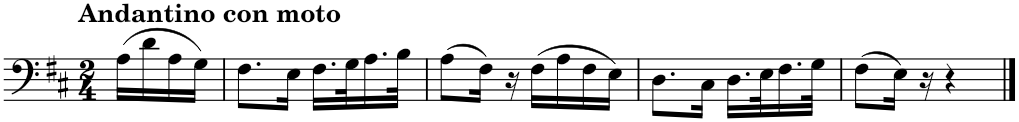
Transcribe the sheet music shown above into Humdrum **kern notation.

**kern
*part1
*staff1
*I"Piano
*I'Pno.
*clefF4
*k[f#c#]
*M2/4
=
!LO:TX:a:B:t=Andantino con moto
(16A\LL
16d\
16A\
16G\JJ)
=1
8.F#\L
16E\Jk
16.F#\LL
32G\K
16.A\
32B\JJk
=2
(8A\L
16F#\Jk)
16r
(16F#\LL
16A\
16F#\
16E\JJ)
=3
8.D\L
16C#\Jk
16.D\LL
32E\K
16.F#\
32G\JJk
=4
(8F#\L
16E\Jk)
16r
4r
==
*-
